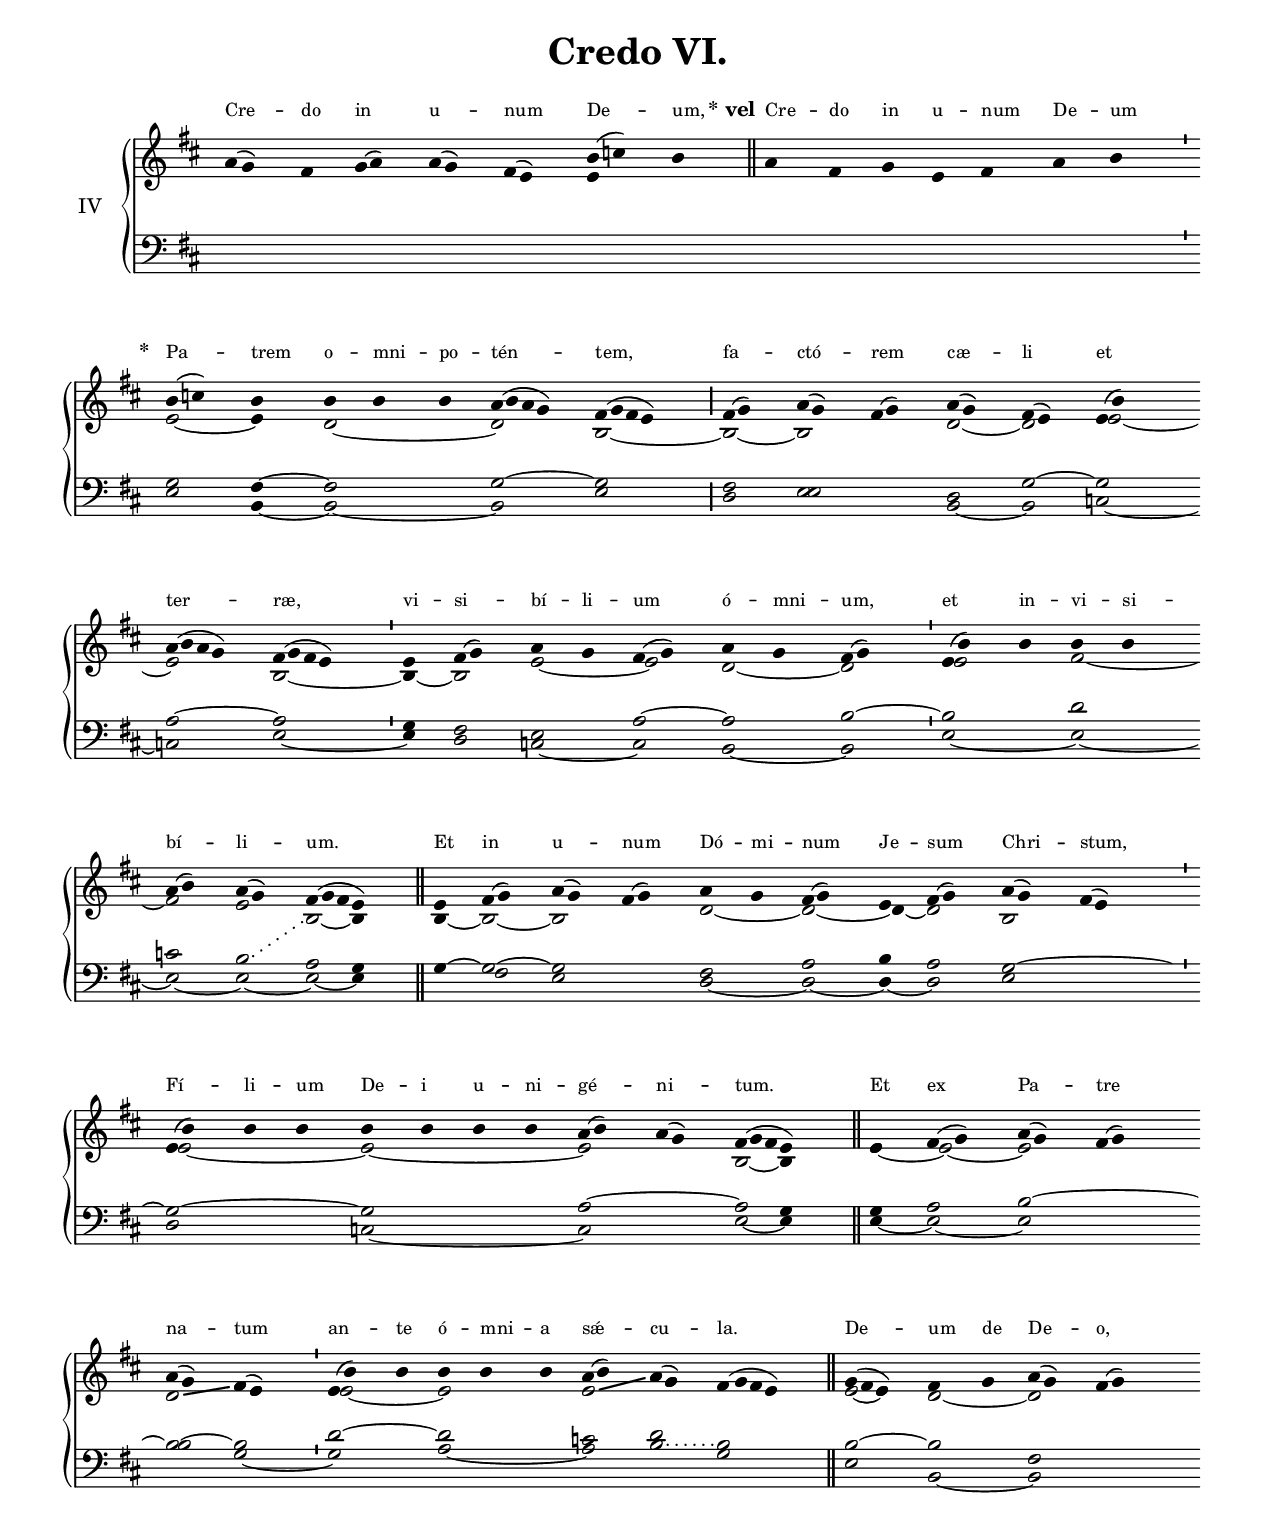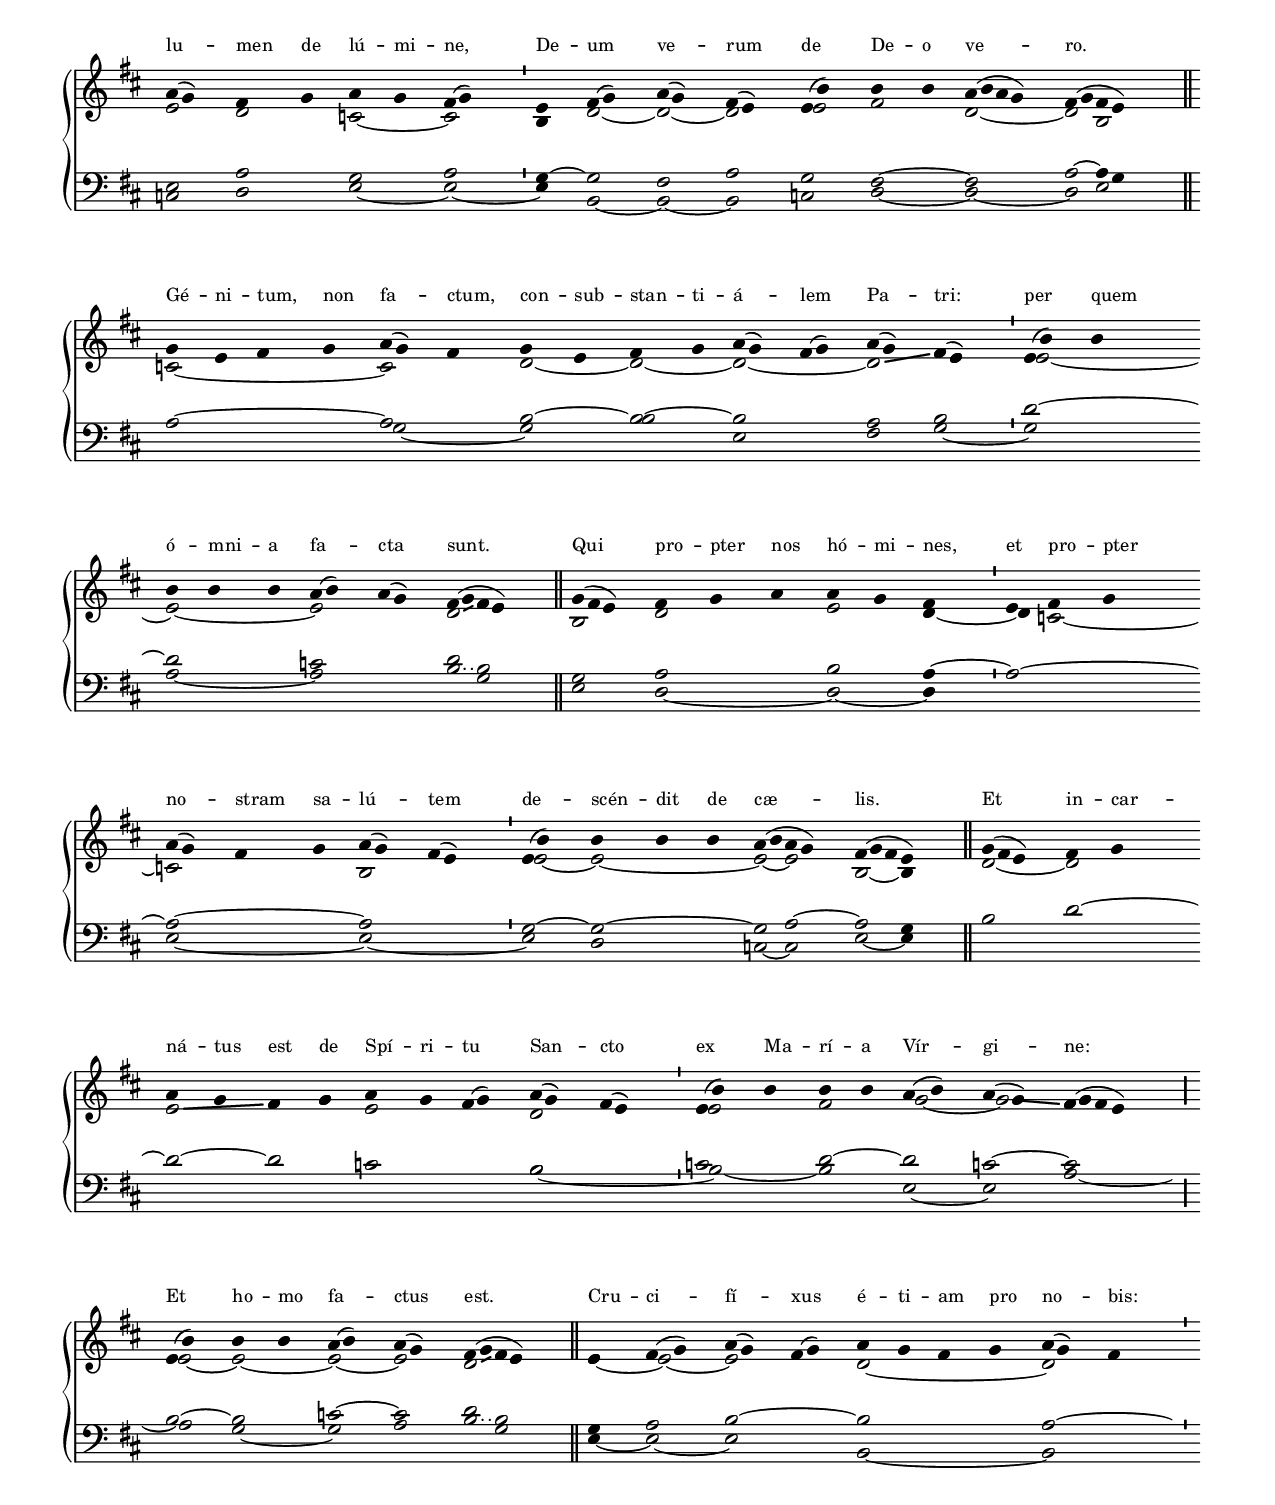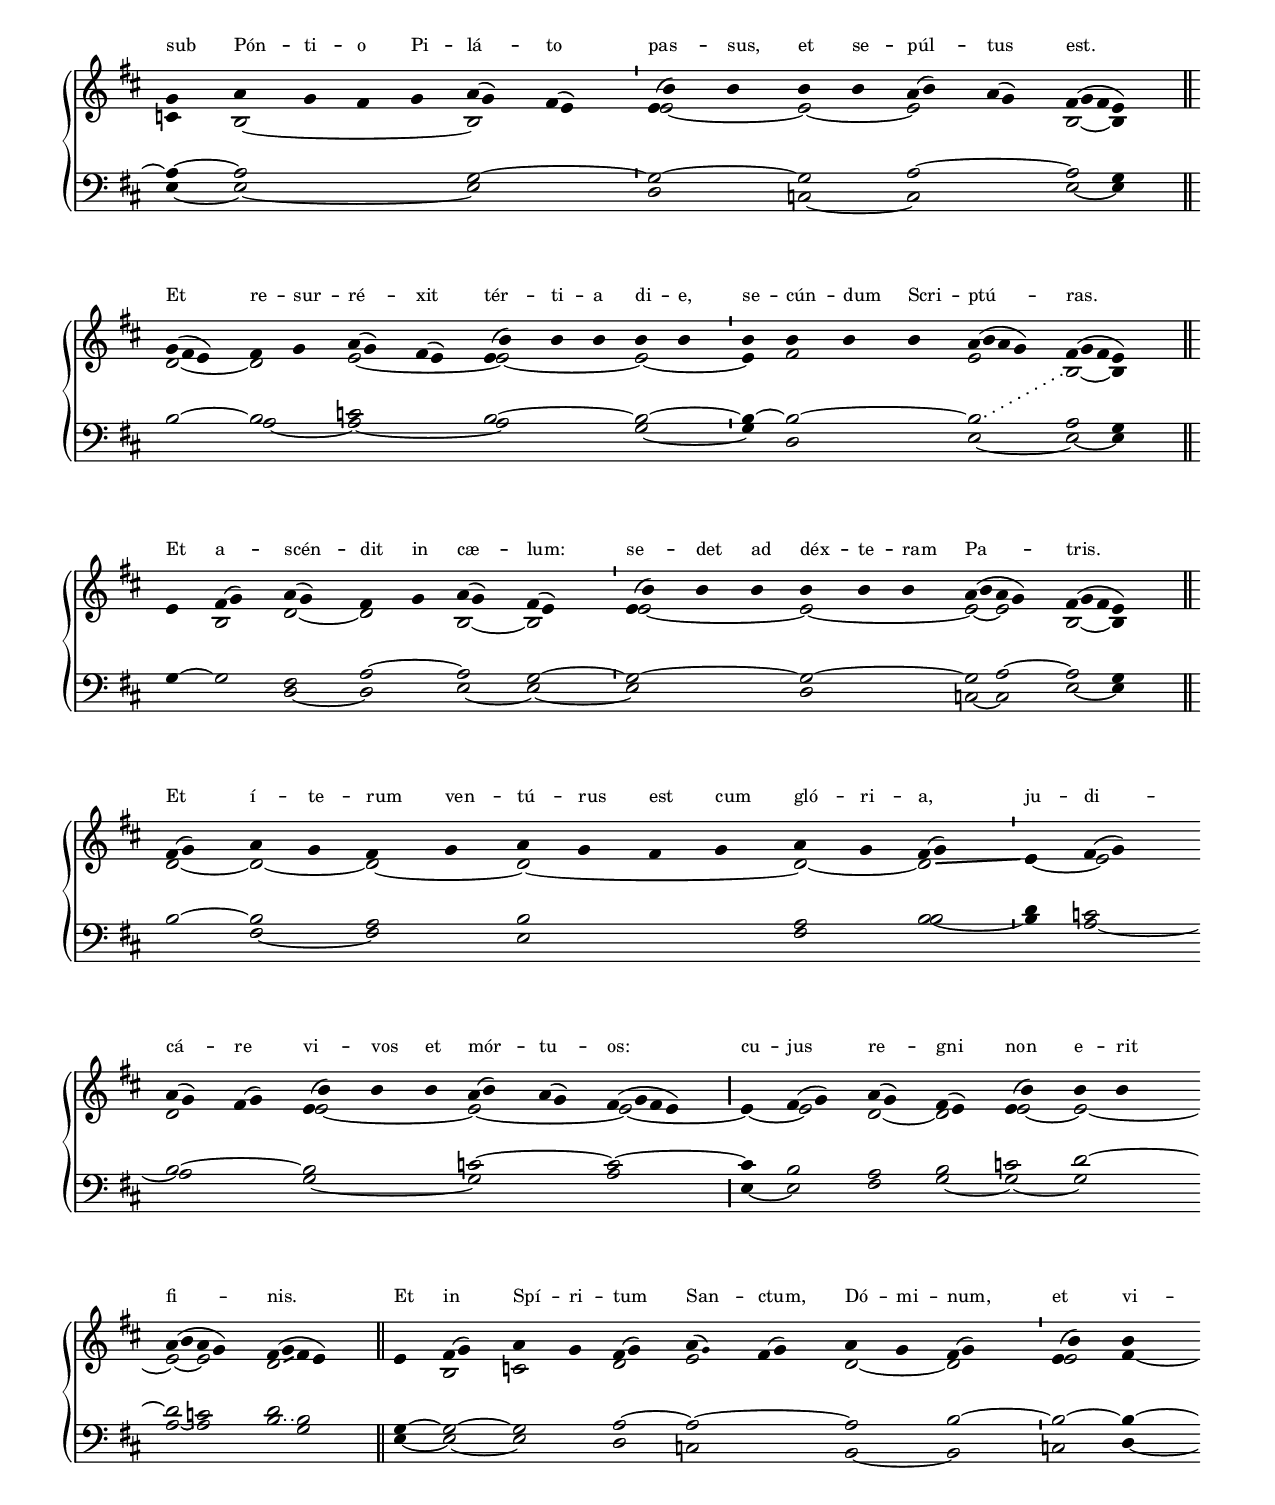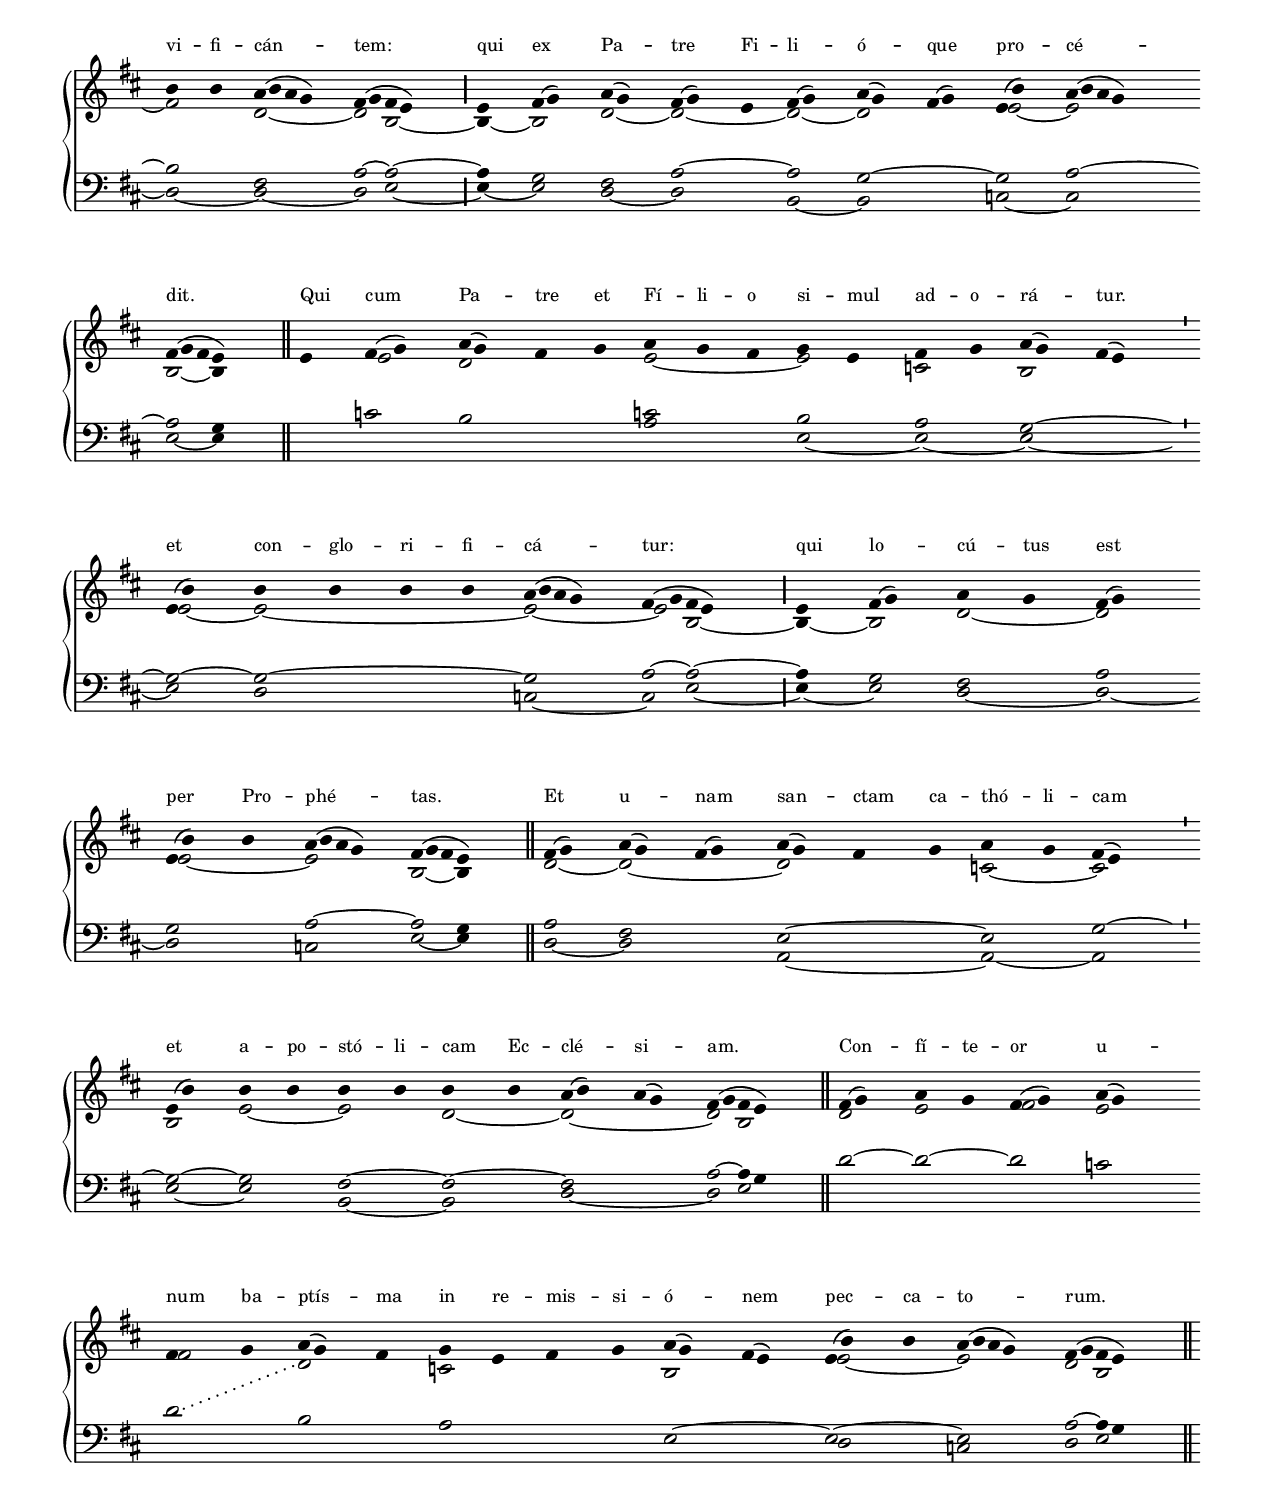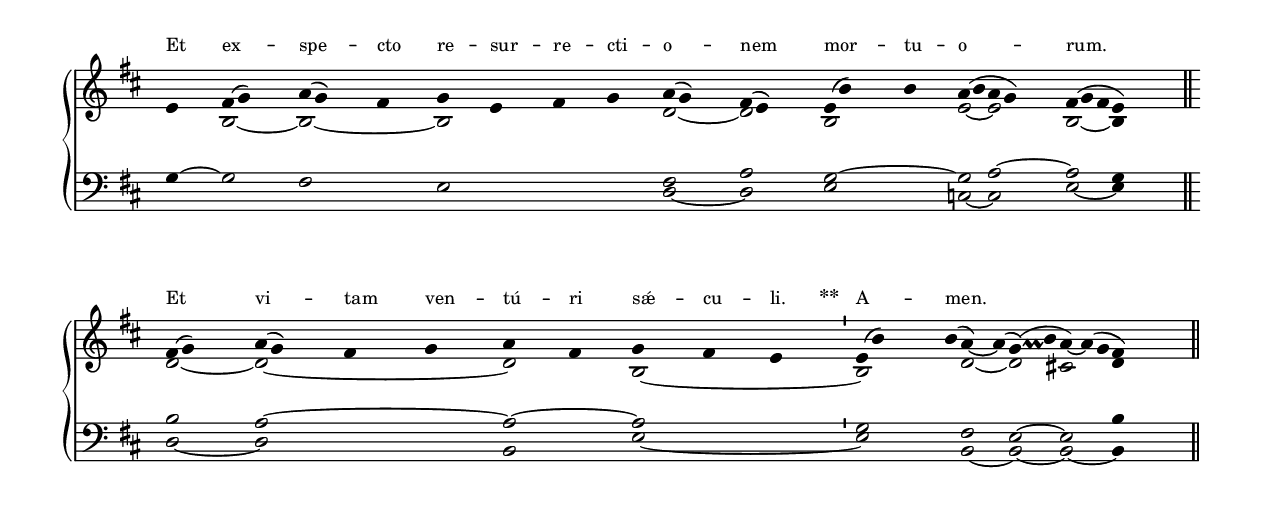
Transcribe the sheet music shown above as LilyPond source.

\version "2.18"
\include "gregorian.ly"
\include "noh2.ily"

%Page reference: page v.158
%(volume.page)

global = {
 \key fis \phrygian
 \cadenzaOn 
 \override Glissando #'thickness = #2.0
}

\header {
  title = \markup \center-column {"Credo VI." \vspace #1 }
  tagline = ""
  composer = ""
}

\paper {
 #(include-special-characters)
  oddHeaderMarkup = \markup \fill-line {
    \line {}
    \center-column {
      \on-the-fly #first-page     " "
      \on-the-fly #not-first-page ""
    }
    \line { \on-the-fly #print-page-number-check-first \fromproperty #'page:page-number-string }
  }
  evenHeaderMarkup = \markup \fill-line {
    \line { \on-the-fly #print-page-number-check-first \fromproperty #'page:page-number-string }
    \center-column { "" }
    \line {}
  }
}

chantText = \lyricmode {
Cre -- do in u -- num De -- um, 
\set stanza = "* vel"
Cre -- do in u -- num De -- um 
\set stanza = " * " Pa -- trem o -- mni -- po -- tén -- tem, 
fa -- ctó -- rem cæ -- li et ter -- ræ, vi -- si -- bí -- li -- um ó -- mni -- um, et in -- vi -- si -- bí -- li -- um. 
Et in u -- num Dó -- mi -- num Je -- sum Chri -- stum, Fí -- li -- um De -- i u -- ni -- gé -- ni -- tum. 
Et ex Pa -- tre na -- tum an -- te ó -- mni -- a sǽ -- cu -- la. 
De -- um de De -- o, lu -- men de lú -- mi -- ne, De -- um ve -- rum de De -- o ve -- ro. 
Gé -- ni -- tum, non fa -- ctum, con -- sub -- stan -- ti -- á -- lem Pa -- tri: per quem ó -- mni -- a fa -- cta sunt. 
Qui pro -- pter nos hó -- mi -- nes, et pro -- pter no -- stram sa -- lú -- tem de -- scén -- dit de cæ -- lis. 
Et in -- car -- ná -- tus est de Spí -- ri -- tu San -- cto ex Ma -- rí -- a Vír -- gi -- ne: 
Et ho -- mo fa -- ctus est. 
Cru -- ci -- fí -- xus é -- ti -- am pro no -- bis: sub Pón -- ti -- o Pi -- lá -- to pas -- sus, et se -- púl -- tus est. 
Et re -- sur -- ré -- xit tér -- ti -- a di -- e, se -- cún -- dum Scri -- ptú -- ras. 
Et a -- scén -- dit in cæ -- lum: se -- det ad déx -- te -- ram Pa -- tris. 
Et í -- te -- rum ven -- tú -- rus est cum gló -- ri -- a, ju -- di -- cá -- re vi -- vos et mór -- tu -- os: 
cu -- jus re -- gni non e -- rit fi -- nis. 
Et in Spí -- ri -- tum San -- ctum, Dó -- mi -- num, et vi -- vi -- fi -- cán -- tem: 
qui ex Pa -- tre Fi -- li -- ó -- que pro -- cé -- dit. 
Qui cum Pa -- tre et Fí -- li -- o si -- mul ad -- o -- rá -- tur. et con -- glo -- ri -- fi -- cá -- tur: 
qui lo -- cú -- tus est per Pro -- phé -- tas. 
Et u -- nam san -- ctam ca -- thó -- li -- cam et a -- po -- stó -- li -- cam Ec -- clé -- si -- am. 
Con -- fí -- te -- or u -- num ba -- ptís -- ma in re -- mis -- si -- ó -- nem pec -- ca -- to -- rum. 
Et ex -- spe -- cto re -- sur -- re -- cti -- o -- nem mor -- tu -- o -- rum. 
Et vi -- tam ven -- tú -- ri sǽ -- cu -- li. 
\set stanza = " ** "  
A -- men. _ _ }

chantMusic = {
\tieDown   a'4 ( g'4) fis'4 g'4 ( a'4) a'4 ( g'4) fis'4 ( e'4)  e'4 ( b'4 c''4) b'4 \finalis
  a'4 fis'4 g'4 e'4 fis'4 a'4 b'4 \divisioMinima
 \forceBreak
  b'4 ( c''4) b'4 b'4 b'4 b'4 a'4 ( b'4 a'4 g'4) fis'4 ( g'4 fis'4 e'4) \divisioMaior
 fis'4 ( g'4) a'4 ( g'4) fis'4 ( g'4) a'4 ( g'4) fis'4 ( e'4) e'4 ( b'4) \forceBreak
 a'4 ( b'4 a'4 g'4) fis'4 ( g'4 fis'4 e'4) \divisioMinima
 e'4 fis'4 ( g'4) a'4 g'4 fis'4 ( g'4) a'4 g'4 fis'4 ( g'4) \divisioMinima
 e'4 ( b'4) b'4 b'4 b'4 \forceBreak
 a'4 ( b'4) a'4 ( g'4) fis'4 ( g'4 fis'4 e'4) \finalis
 e'4 fis'4 ( g'4) a'4 ( g'4) fis'4 ( g'4) a'4 g'4 fis'4 ( g'4) e'4 fis'4 ( g'4) a'4 ( g'4) fis'4 ( e'4) \divisioMinima
 \forceBreak
 e'4 ( b'4) b'4 b'4 b'4 b'4 b'4 b'4 a'4 ( b'4) a'4 ( g'4) fis'4 ( g'4 fis'4 e'4) \finalis
 e'4 fis'4 ( g'4) a'4 ( g'4) fis'4 ( g'4) \forceBreak
 a'4 ( g'4) fis'4 ( e'4) \divisioMinima
 e'4 ( b'4) b'4 b'4 b'4 b'4 a'4 ( b'4) a'4 ( g'4) fis'4 ( g'4 fis'4 e'4) \finalis
 g'4 ( fis'4 e'4) fis'4 g'4 a'4 ( g'4) fis'4 ( g'4) \forceBreak
 a'4 ( g'4) fis'4 g'4 a'4 g'4 fis'4 ( g'4) \divisioMinima
 e'4 fis'4 ( g'4) a'4 ( g'4) fis'4 ( e'4) e'4 ( b'4) b'4 b'4 a'4 ( b'4 a'4 g'4) fis'4 ( g'4 fis'4 e'4) \finalis
 \forceBreak
 g'4 e'4 fis'4 g'4 a'4 ( g'4) fis'4 g'4 e'4 fis'4 g'4 a'4 ( g'4) fis'4 ( g'4) a'4 ( g'4) fis'4 ( e'4) \divisioMinima
 e'4 ( b'4) b'4 \forceBreak
 b'4 b'4 b'4 a'4 ( b'4) a'4 ( g'4) fis'4 ( g'4 fis'4 e'4) \finalis
 g'4 ( fis'4 e'4) fis'4 g'4 a'4 a'4 g'4 fis'4 \divisioMinima
 e'4 fis'4 g'4 \forceBreak
 a'4 ( g'4) fis'4 g'4 a'4 ( g'4) fis'4 ( e'4) \divisioMinima
 e'4 ( b'4) b'4 b'4 b'4 a'4 ( b'4 a'4 g'4) fis'4 ( g'4 fis'4 e'4) \finalis
 g'4 ( fis'4 e'4) fis'4 g'4 \forceBreak
 a'4 g'4 fis'4 g'4 a'4 g'4 fis'4 ( g'4) a'4 ( g'4) fis'4 ( e'4) \divisioMinima
 e'4 ( b'4) b'4 b'4 b'4 a'4 ( b'4) a'4 ( g'4) fis'4 ( g'4 fis'4 e'4) \divisioMaior
 \forceBreak
 e'4 ( b'4) b'4 b'4 a'4 ( b'4) a'4 ( g'4) fis'4 ( g'4 fis'4 e'4) \finalis
 e'4 fis'4 ( g'4) a'4 ( g'4) fis'4 ( g'4) a'4 g'4 fis'4 g'4 a'4 ( g'4) fis'4 \divisioMinima
 \forceBreak
 g'4 a'4 g'4 fis'4 g'4 a'4 ( g'4) fis'4 ( e'4) \divisioMinima
 e'4 ( b'4) b'4 b'4 b'4 a'4 ( b'4) a'4 ( g'4) fis'4 ( g'4 fis'4 e'4) \finalis
 \forceBreak
 g'4 ( fis'4 e'4) fis'4 g'4 a'4 ( g'4) fis'4 ( e'4) e'4 ( b'4) b'4 b'4 b'4 b'4 \divisioMinima
 b'4 b'4 b'4 b'4 a'4 ( b'4 a'4 g'4) fis'4 ( g'4 fis'4 e'4) \finalis
 \forceBreak
 e'4 fis'4 ( g'4) a'4 ( g'4) fis'4 g'4 a'4 ( g'4) fis'4 ( e'4) \divisioMinima
 e'4 ( b'4) b'4 b'4 b'4 b'4 b'4 a'4 ( b'4 a'4 g'4) fis'4 ( g'4 fis'4 e'4) \finalis
 \forceBreak
 fis'4 ( g'4) a'4 g'4 fis'4 g'4 a'4 g'4 fis'4 g'4 a'4 g'4 fis'4 ( g'4) \divisioMinima
 e'4 fis'4 ( g'4) \forceBreak
 a'4 ( g'4) fis'4 ( g'4) e'4 ( b'4) b'4 b'4 a'4 ( b'4) a'4 ( g'4) fis'4 ( g'4 fis'4 e'4) \divisioMaior
 e'4 fis'4 ( g'4) a'4 ( g'4) fis'4 ( e'4) e'4 ( b'4) b'4 b'4 \forceBreak
 a'4 ( b'4 a'4 g'4) fis'4 ( g'4 fis'4 e'4) \finalis
 e'4 fis'4 ( g'4) a'4 g'4 fis'4 ( g'4) a'4 ( \once \tweak #'font-size #-4 g' ) fis'4 ( g'4) a'4 g'4 fis'4 ( g'4) \divisioMinima
 e'4 ( b'4) b'4 \forceBreak
 b'4 b'4 a'4 ( b'4 a'4 g'4) fis'4 ( g'4 fis'4 e'4) \divisioMaior
 e'4 fis'4 ( g'4) a'4 ( g'4) fis'4 ( g'4) e'4 fis'4 ( g'4) a'4 ( g'4) fis'4 ( g'4) e'4 ( b'4) a'4 ( b'4 a'4 g'4) \forceBreak
 fis'4 ( g'4 fis'4 e'4) \finalis
 e'4 fis'4 ( g'4) a'4 ( g'4) fis'4 g'4 a'4 g'4 fis'4 g'4 e'4 fis'4 g'4 a'4 ( g'4) fis'4 ( e'4) \divisioMinima
 \forceBreak
 e'4 ( b'4) b'4 b'4 b'4 b'4 a'4 ( b'4 a'4 g'4) fis'4 ( g'4 fis'4 e'4) \divisioMaior
 e'4 fis'4 ( g'4) a'4 g'4 fis'4 ( g'4) \forceBreak
 e'4 ( b'4) b'4 a'4 ( b'4 a'4 g'4) fis'4 ( g'4 fis'4 e'4) \finalis
 fis'4 ( g'4) a'4 ( g'4) fis'4 ( g'4) a'4 ( g'4) fis'4 g'4 a'4 g'4 fis'4 ( e'4) \divisioMinima
 \forceBreak
 e'4 ( b'4) b'4 b'4 b'4 b'4 b'4 b'4 a'4 ( b'4) a'4 ( g'4) fis'4 ( g'4 fis'4 e'4) \finalis
 fis'4 ( g'4) a'4 g'4 fis'4 ( g'4) a'4 ( g'4) \forceBreak
 fis'4 g'4 a'4 ( g'4) fis'4 g'4 e'4 fis'4 g'4 a'4 ( g'4) fis'4 ( e'4) e'4 ( b'4) b'4 a'4 ( b'4 a'4 g'4) fis'4 ( g'4 fis'4 e'4) \finalis
 \forceBreak
 e'4 fis'4 ( g'4) a'4 ( g'4) fis'4 g'4 e'4 fis'4 g'4 a'4 ( g'4) fis'4 ( e'4) e'4 ( b'4) b'4 a'4 ( b'4 a'4 g'4) fis'4 ( g'4 fis'4 e'4) \finalis
 \forceBreak
 fis'4 ( g'4) a'4 ( g'4) fis'4 g'4 a'4 fis'4 g'4 fis'4 e'4 \divisioMinima
 e'4 ( b'4) b'4 ( a'4) ~ a'4 ( g'4)( \quil a' b'4 a'4) ~ a'4 ( g'4 fis'4) \finalis

}

altoMusic = {
r2*13/2 r2*7/2 \divisioMinima
e'2 ~ e'4 d'2*3/2 ~ d'2*4/2 b2*4/2 ~ \divisioMaior
b2 ~ b2*4/2 d'2 ~ d'2 e'2 ~ e'2*4/2 b2*4/2 ~ \divisioMinima
b4 ~ b2 e'2 ~ e'2 d'2 ~ d'2 \divisioMinima
e'2*3/2 fis'2 ~ fis'2 e'2 b2*3/2 ~ b4 \finalis
b4 ~ b2 ~ b2*4/2 d'2 ~ d'2 ~ d'4 ~ d'2 b2*4/2 \divisioMinima
e'2*4/2 ~ e'2*4/2 ~ e'2*4/2 b2*3/2 ~ b4 \finalis
e'4 ~ e'2 ~ e'2*4/2 d'2 -\tweak Glissando.Y-offset #-0.8 \glissando fis'4 e'4  \divisioMinima
e'2*3/2 ~ e'2*3/2 e'2 -\tweak Glissando.Y-offset #-0.8 \glissando a'4 g'4 r2*4/2 \finalis
e'2 ~ e'4 d'2 ~ d'2*4/2 e'2 d'2 c'2 ~ c'2 \divisioMinima
b4 d'2 ~ d'2 ~ d'2 e'2 fis'2 d'2*4/2 ~ d'2 b2 \finalis
c'2*4/2 ~ c'2*3/2 d'2 ~ d'2 ~ d'2*4/2 ~ d'2 -\tweak Glissando.Y-offset #-0.8 \glissando fis'4 e'4  \divisioMinima
e'2*3/2 ~ e'2*3/2 ~ e'2*4/2 d'2 -\tweak Glissando.Y-offset #-0.8 \glissando fis'4 e'4  \finalis
b2*3/2 d'2*3/2 e'2 d'4 ~ \divisioMinima
d'4 c'2 ~ c'2*4/2 b2*4/2 \divisioMinima
e'2 ~ e'2*3/2 ~ e'2 ~ e'2 b2*3/2 ~ b4 \finalis
d'2*3/2 ~ d'2 e'2 -\tweak Glissando.Y-offset #-0.8 \glissando fis'4 g'4 e'2*4/2 d'2*4/2 \divisioMinima
e'2*3/2 fis'2 g'2 ~ g'2 -\tweak Glissando.Y-offset #-0.8 \glissando fis'4 g'4 r2 \divisioMaior
e'2 ~ e'2 ~ e'2 ~ e'2 d'2 -\tweak Glissando.Y-offset #-0.8 \glissando fis'4 e'4 \finalis
e'4 ~ e'2 ~ e'2*4/2 d'2*4/2 ~ d'2*3/2 \divisioMinima
c'4 b2*4/2 ~ b2*4/2 \divisioMinima
e'2*3/2 ~ e'2 ~ e'2*4/2 b2*3/2 ~ b4 \finalis
d'2*3/2 ~ d'2 e'2*4/2 ~ e'2*4/2 ~ e'2 ~ \divisioMinima
e'4 fis'2*3/2 e'2*4/2 b2*3/2 ~ b4 \finalis
r4 b2 d'2 ~ d'2 b2 ~ b2 \divisioMinima
e'2*4/2 ~ e'2*3/2 ~ e'2 ~ e'2 b2*3/2 ~ b4 \finalis
d'2 ~ d'2 ~ d'2 ~ d'2*4/2 ~ d'2 ~ d'2 -\tweak Glissando.Y-offset #-0.8 \glissando \divisioMinima
e'4 ~ e'2 d'2*4/2 e'2*4/2 ~ e'2*4/2 ~ e'2*4/2 ~ \divisioMaior
e'4 ~ e'2 d'2 ~ d'2 e'2 ~ e'2 ~ e'2 ~ e'2 d'2 -\tweak Glissando.Y-offset #-0.8 \glissando fis'4 e'4  \finalis
e'4 b2 c'2 d'2 e'2*4/2 d'2 ~ d'2 \divisioMinima
e'2 fis'4 ~ fis'2 d'2*4/2 ~ d'2 b2 ~ \divisioMaior
b4 ~ b2 d'2 ~ d'2*3/2 ~ d'2 ~ d'2*4/2 e'2 ~ e'2*4/2 b2*3/2 ~ b4 \finalis
r4 e'2 d'2*4/2 e'2*3/2 ~ e'2 c'2 b2*4/2 \divisioMinima
e'2 ~ e'2*4/2 ~ e'2*4/2 ~ e'2 b2 ~ \divisioMaior
b4 ~ b2 d'2 ~ d'2 e'2*3/2 ~ e'2*4/2 b2*3/2 ~ b4 \finalis
d'2 ~ d'2*4/2 ~ d'2*4/2 c'2 ~ c'2 \divisioMinima
b2 e'2 ~ e'2 d'2 ~ d'2*4/2 ~ d'2 b2 \finalis
d'2 e'2 fis'2 e'2 fis'2 d'2*3/2 c'2*4/2 b2*4/2 e'2*3/2 ~ e'2*4/2 d'2 b2 \finalis
r4 b2 ~ b2*3/2 ~ b2*4/2 d'2 ~ d'2 b2*3/2 e'2 ~ e'2 b2*3/2 ~ b4 \finalis
d'2 ~ d'2*4/2 ~ d'2 b2*3/2 ~ \divisioMinima
b2*3/2 d'2 ~ d'2*3/2 cis'!2*3/2 d'4 \finalis
}

tenorMusic = {
r2*13/2 r2*7/2 \divisioMinima
g2 fis4 ~ fis2*3/2 g2*4/2 ~ g2*4/2 \divisioMaior
fis2 e2*4/2 d2 g2 ~ g2 a2*4/2 ~ a2*4/2 \divisioMinima
g4 fis2 e2 a2 ~ a2 b2 ~ \divisioMinima
b2*3/2 d'2 c'2 b2 a2*3/2 g4 \finalis
g4 ~ g2 ~ g2*4/2 fis2 a2 b4 a2 g2*4/2 ~ \divisioMinima
g2*4/2 ~ g2*4/2 a2*4/2 ~ a2*3/2 g4 \finalis
g4 a2 b2*4/2 ~ b2 ~ b2 \divisioMinima
d'2*3/2 ~ d'2*3/2 c'2 d'2 b2*4/2 \finalis
b2*3/2 ~ b2 fis2*4/2 e2 a2 g2 a2 \divisioMinima
g4 ~ g2 fis2 a2 g2 fis2 ~ fis2*4/2 a2 ~ a4 g4 \finalis
a2*4/2 ~ a2*3/2 b2 ~ b2 ~ b2*4/2 a2 b2 \divisioMinima
d'2*3/2 ~ d'2*3/2 c'2*4/2 d'2 b2 \finalis
g2*3/2 a2*3/2 b2 a4 ~ \divisioMinima
a2*3/2 ~ a2*4/2 ~ a2*4/2 \divisioMinima
g2 ~ g2*3/2 ~ g2 a2 ~ a2*3/2 g4 \finalis
b2*3/2 d'2 ~ d'2 ~ d'2 c'2*4/2 b2*4/2 \divisioMinima
c'2*3/2 d'2 ~ d'2 c'2 ~ c'2*4/2 \divisioMaior
b2 ~ b2 c'2 ~ c'2 d'2 b2 \finalis
g4 a2 b2*4/2 ~ b2*4/2 a2*3/2 ~ \divisioMinima
a4 ~ a2*4/2 g2*4/2 ~ \divisioMinima
g2*3/2 ~ g2 a2*4/2 ~ a2*3/2 g4 \finalis
b2*3/2 ~ b2 c'2*4/2 b2*4/2 ~ b2 ~ \divisioMinima
b4 ~ b2*3/2 ~ b2*4/2 a2*3/2 g4 \finalis
g4 ~ g2 fis2 a2 ~ a2 g2 ~ \divisioMinima
g2*4/2 ~ g2*3/2 ~ g2 a2 ~ a2*3/2 g4 \finalis
b2 ~ b2 a2 b2*4/2 a2 \shiftRight b2 \divisioMinima
d'4 c'2 b2*4/2 ~ b2*4/2 c'2*4/2 ~ c'2*4/2 ~ \divisioMaior
c'4 b2 a2 b2 c'2 d'2 ~ d'2 c'2 d'2 b2 \finalis
g4 ~ g2 ~ g2 a2 ~ a2*4/2 ~ a2 b2 ~ \divisioMinima
b2 ~ b4 ~ b2 fis2*4/2 a2 ~ a2 ~ \divisioMaior
a4 g2 fis2 a2*3/2 ~ a2 g2*4/2 ~ g2 a2*4/2 ~ a2*3/2 g4 \finalis
r4 c'2 b2*4/2 c'2*3/2 b2 a2 g2*4/2 ~ \divisioMinima
g2 ~ g2*4/2 ~ g2*4/2 a2 ~ a2 ~ \divisioMaior
a4 g2 fis2 a2 g2*3/2 a2*4/2 ~ a2*3/2 g4 \finalis
a2 fis2*4/2 e2*4/2 ~ e2 g2 ~ \divisioMinima
g2 ~ g2 fis2 ~ fis2 ~ fis2*4/2 a2 ~ a4 g4 \finalis
d'2 ~ d'2 ~ d'2 c'2 d'2 b2*3/2 a2*4/2 e2*4/2 ~ e2*3/2 ~ e2*4/2 a2 ~ a4 g4 \finalis
g4 ~ g2 fis2*3/2 e2*4/2 fis2 a2 g2*3/2 ~ g2 a2 ~ a2*3/2 g4 \finalis
b2 a2*4/2 ~ a2 ~ a2*3/2 \divisioMinima
g2*3/2 fis2 e2*3/2 ~ e2*3/2 b4 \finalis
}

bassMusic = {
r2*13/2 r2*7/2 \divisioMinima
e2 b,4 ~ b,2*3/2 ~ b,2*4/2 e2*4/2 \divisioMaior
d2 \shiftRight e2*4/2 b,2 ~ b,2 c2 ~ c2*4/2 e2*4/2 ~ \divisioMinima
e4 d2 c2 ~ c2 b,2 ~ b,2 \divisioMinima
e2*3/2 ~ e2 ~ e2 ~ e2 ~ e2*3/2 ~ e4 \finalis
r4 fis2 e2*4/2 d2 ~ d2 ~ d4 ~ d2 e2*4/2 \divisioMinima
d2*4/2 c2*4/2 ~ c2*4/2 e2*3/2 ~ e4 \finalis
e4 ~ e2 ~ e2*4/2 \shiftRight b2 g2 ~ \divisioMinima
g2*3/2 a2*3/2 ~ a2 b2 g2*4/2 \finalis
e2*3/2 b,2 ~ b,2*4/2 c2 d2 e2 ~ e2 ~ \divisioMinima
e4 b,2 ~ b,2 ~ b,2 c2 d2 ~ d2*4/2 ~ d2 e2 \finalis
r2*4/2 g2*3/2 ~ g2 \shiftRight b2 e2*4/2 fis2 g2 ~ \divisioMinima
g2*3/2 a2*3/2 ~ a2*4/2 b2 g2 \finalis
e2*3/2 d2*3/2 ~ d2 ~ d4 \divisioMinima
r2*3/2 e2*4/2 ~ e2*4/2 ~ \divisioMinima
e2 d2*3/2 c2 ~ c2 e2*3/2 ~ e4 \finalis
r2*13/2 b2*4/2 ~ \divisioMinima
b2*3/2 ~ b2 e2 ~ e2 a2*4/2 ~ \divisioMaior
a2 g2 ~ g2 a2 b2 g2 \finalis
e4 ~ e2 ~ e2*4/2 b,2*4/2 ~ b,2*3/2 \divisioMinima
e4 ~ e2*4/2 ~ e2*4/2 \divisioMinima
d2*3/2 c2 ~ c2*4/2 e2*3/2 ~ e4 \finalis
r2*3/2 a2 ~ a2*4/2 ~ a2*4/2 g2 ~ \divisioMinima
g4 d2*3/2 e2*4/2 ~ e2*3/2 ~ e4 \finalis
r4 r2 d2 ~ d2 e2 ~ e2 ~ \divisioMinima
e2*4/2 d2*3/2 c2 ~ c2 e2*3/2 ~ e4 \finalis
r2 fis2 ~ fis2 e2*4/2 fis2 b2 ~ \divisioMinima
b4 a2 ~ a2*4/2 g2*4/2 ~ g2*4/2 a2*4/2 \divisioMaior
e4 ~ e2 fis2 g2 ~ g2 ~ g2 a2 ~ a2 b2 g2 \finalis
e4 ~ e2 ~ e2 d2 c2*4/2 b,2 ~ b,2 \divisioMinima
c2 d4 ~ d2 ~ d2*4/2 ~ d2 e2 ~ \divisioMaior
e4 ~ e2 d2 ~ d2*3/2 b,2 ~ b,2*4/2 c2 ~ c2*4/2 e2*3/2 ~ e4 \finalis
r2*7/2 a2*3/2 e2 ~ e2 ~ e2*4/2 ~ \divisioMinima
e2 d2*4/2 c2*4/2 ~ c2 e2 ~ \divisioMaior
e4 ~ e2 d2 ~ d2 ~ d2*3/2 c2*4/2 e2*3/2 ~ e4 \finalis
d2 ~ d2*4/2 a,2*4/2 ~ a,2 ~ a,2 \divisioMinima
e2 ~ e2 b,2 ~ b,2 d2*4/2 ~ d2 e2 \finalis
r2*21/2 d2*3/2 c2*4/2 d2 e2 \finalis
r2*10/2 d2 ~ d2 e2*3/2 c2 ~ c2 e2*3/2 ~ e4 \finalis
d2 ~ d2*4/2 b,2 e2*3/2 ~ \divisioMinima
e2*3/2 b,2 ~ b,2*3/2 ~ b,2*3/2 ~ b,4 \finalis
}

voiceLines = {
\voiceLineStyle


s2*72/2
\allowVoiceLineBreak
\voiceLine "down" "up" b2*2/2 b2*1/2


s2*56/2
\allowVoiceLineBreak
\voiceLine "down" "down" b2*2/2 b2*1/2


s2*68/2
\allowVoiceLineBreak
\voiceLine "down" "down" b2*2/2 b2*1/2


s2*72/2
\allowVoiceLineBreak
\voiceLine "down" "down" b2*2/2 b2*1/2


s2*56/2
\allowVoiceLineBreak
\voiceLine "down" "up" b2*4/2 b2*1/2


s2*77/2
\allowVoiceLineBreak
\voiceLine "down" "down" b2*2/2 b2*1/2


s2*141/2
\allowVoiceLineBreak
\voiceLine "down" "up" d'2*2/2 d'2*1/2


}

\score{
  <<
    \new Lyrics
    \new GrandStaff <<
      \set GrandStaff.autoBeaming = ##f
      \set GrandStaff.instrumentName = \markup \center-column {
        ""
        "IV"
      }
      \new Staff = up <<
        \new Voice = "chant" {
          \voiceOne \global \chantMusic
        }
        \new Voice {
          \voiceTwo \global \altoMusic
        }
      >>

      \new Staff = down <<
        \clef bass
        \new Voice {
          \voiceOne \global \tenorMusic
        }
        \new Voice {
          \voiceTwo \global \bassMusic
        }
	\new Voice {
        \voiceThree \global \voiceLines
        }
      >>
    >>
    \context Lyrics {
      \lyricsto chant {
      \chantText
    }
    }
  >>
  \layout{
  }
  
}
